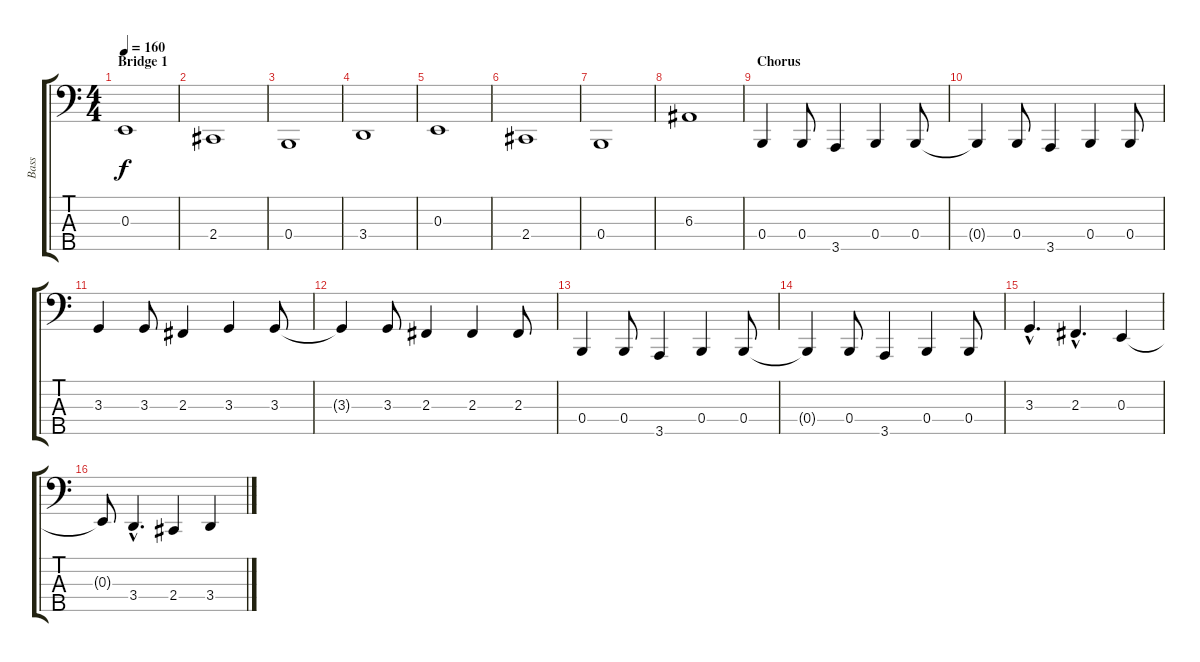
\track ("Bass" "Bass") {instrument electricbasspick}
\staff {score tabs}
\tuning (D2 A1 E1 B0 Gb0) {hide}
\ts (4 4)
\section ("" "Bridge 1")
\tempo 160
\clef f4
\ks c
0.3.1{dy f} |
2.4.1 |
0.4.1 |
3.4.1 |
0.3.1 |
2.4.1 |
0.4.1 |
6.3.1 |
\section ("" "Chorus")
0.4.4 0.4.8 3.5.4 0.4.4 0.4.8 |
0.4{t}.4 0.4.8 3.5.4 0.4.4 0.4.8 |
3.3.4 3.3.8 2.3.4 3.3.4 3.3.8 |
3.3{t}.4 3.3.8 2.3.4 2.3.4 2.3.8 |
0.4.4 0.4.8 3.5.4 0.4.4 0.4.8 |
0.4{t}.4 0.4.8 3.5.4 0.4.4 0.4.8 |
3.3{hac}.4{d} 2.3{hac}.4{d} 0.3.4 |
0.3{t}.8 3.4{hac}.4{d} 2.4.4 3.4.4
